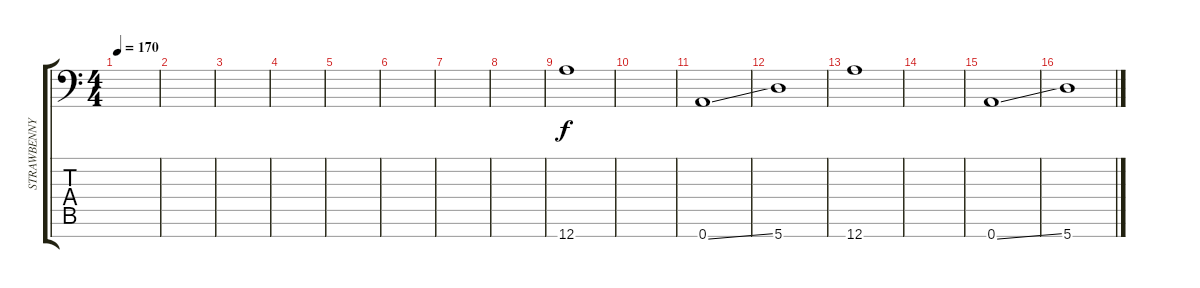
\track ("STRAWBENNY" "STRAWBENNY") {instrument slapbass1}
\staff {score tabs}
\tuning (D4 A3 F3 C3 G2 D2 A1) {hide}
\ts (4 4)
\tempo 170
\clef f4
\ks c
|
|
|
|
|
|
|
|
12.7.1 |
|
0.7{ss}.1 |
5.7.1 |
12.7.1 |
|
0.7{ss}.1 |
5.7.1
